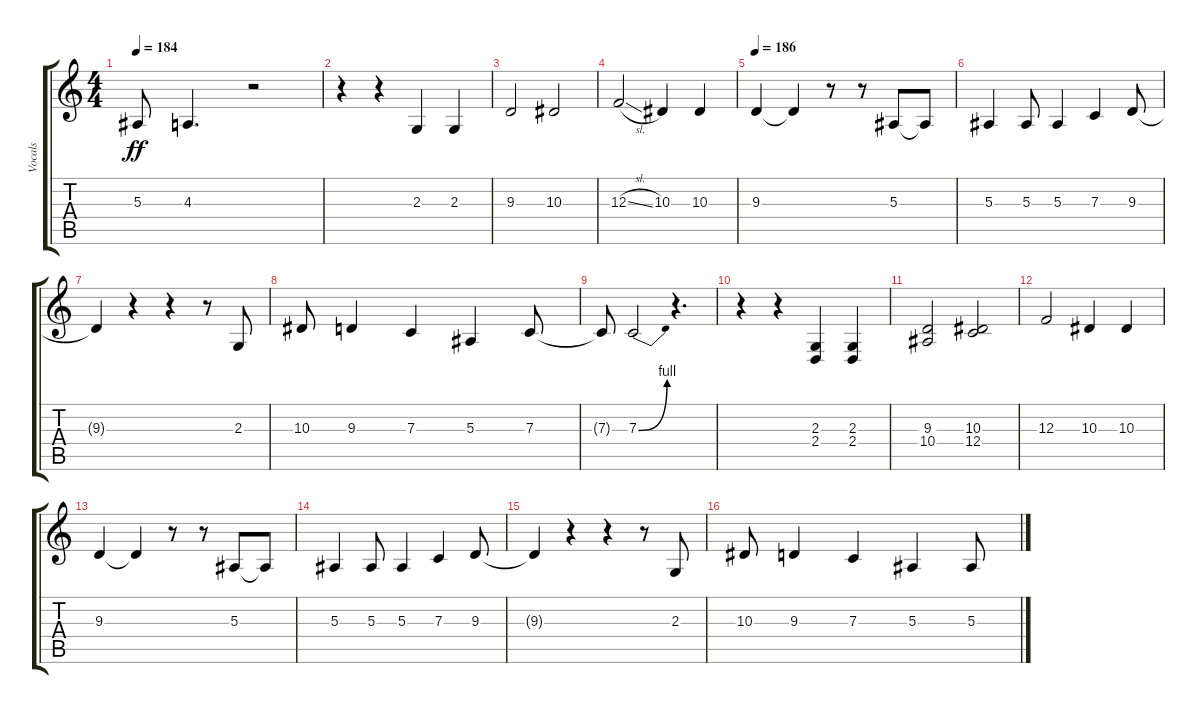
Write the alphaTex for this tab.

\track ("Vocals" "Vocals") {instrument bassoon}
\staff {score tabs}
\tuning (D4 A3 F3 C3 G2 D2) {hide}
\ts (4 4)
\tempo 184
\clef g2
\ks c
5.3{t}.8{dy ff} 4.3.4{d} r.2 |
r.4 r.4 2.3.4 2.3.4 |
9.3.2 10.3.2 |
12.3{sl}.2 10.3.4 10.3.4 |
\tempo 186
9.3.4 9.3{t}.4 r.8 r.8 5.3.8 5.3{t}.8 |
5.3.4 5.3.8 5.3.4 7.3.4 9.3.8 |
9.3{t}.4 r.4 r.4 r.8 2.3.8 |
10.3.8 9.3.4 7.3.4 5.3.4 7.3.8 |
7.3{t}.8 7.3{be (bend 0 0 60 4)}.2 r.4{d} |
r.4 r.4 (2.3 2.4).4 (2.3 2.4).4 |
(9.3 10.4).2 (10.3 12.4).2 |
12.3.2 10.3.4 10.3.4 |
9.3.4 9.3{t}.4 r.8 r.8 5.3.8 5.3{t}.8 |
5.3.4 5.3.8 5.3.4 7.3.4 9.3.8 |
9.3{t}.4 r.4 r.4 r.8 2.3.8 |
10.3.8 9.3.4 7.3.4 5.3.4 5.3.8
